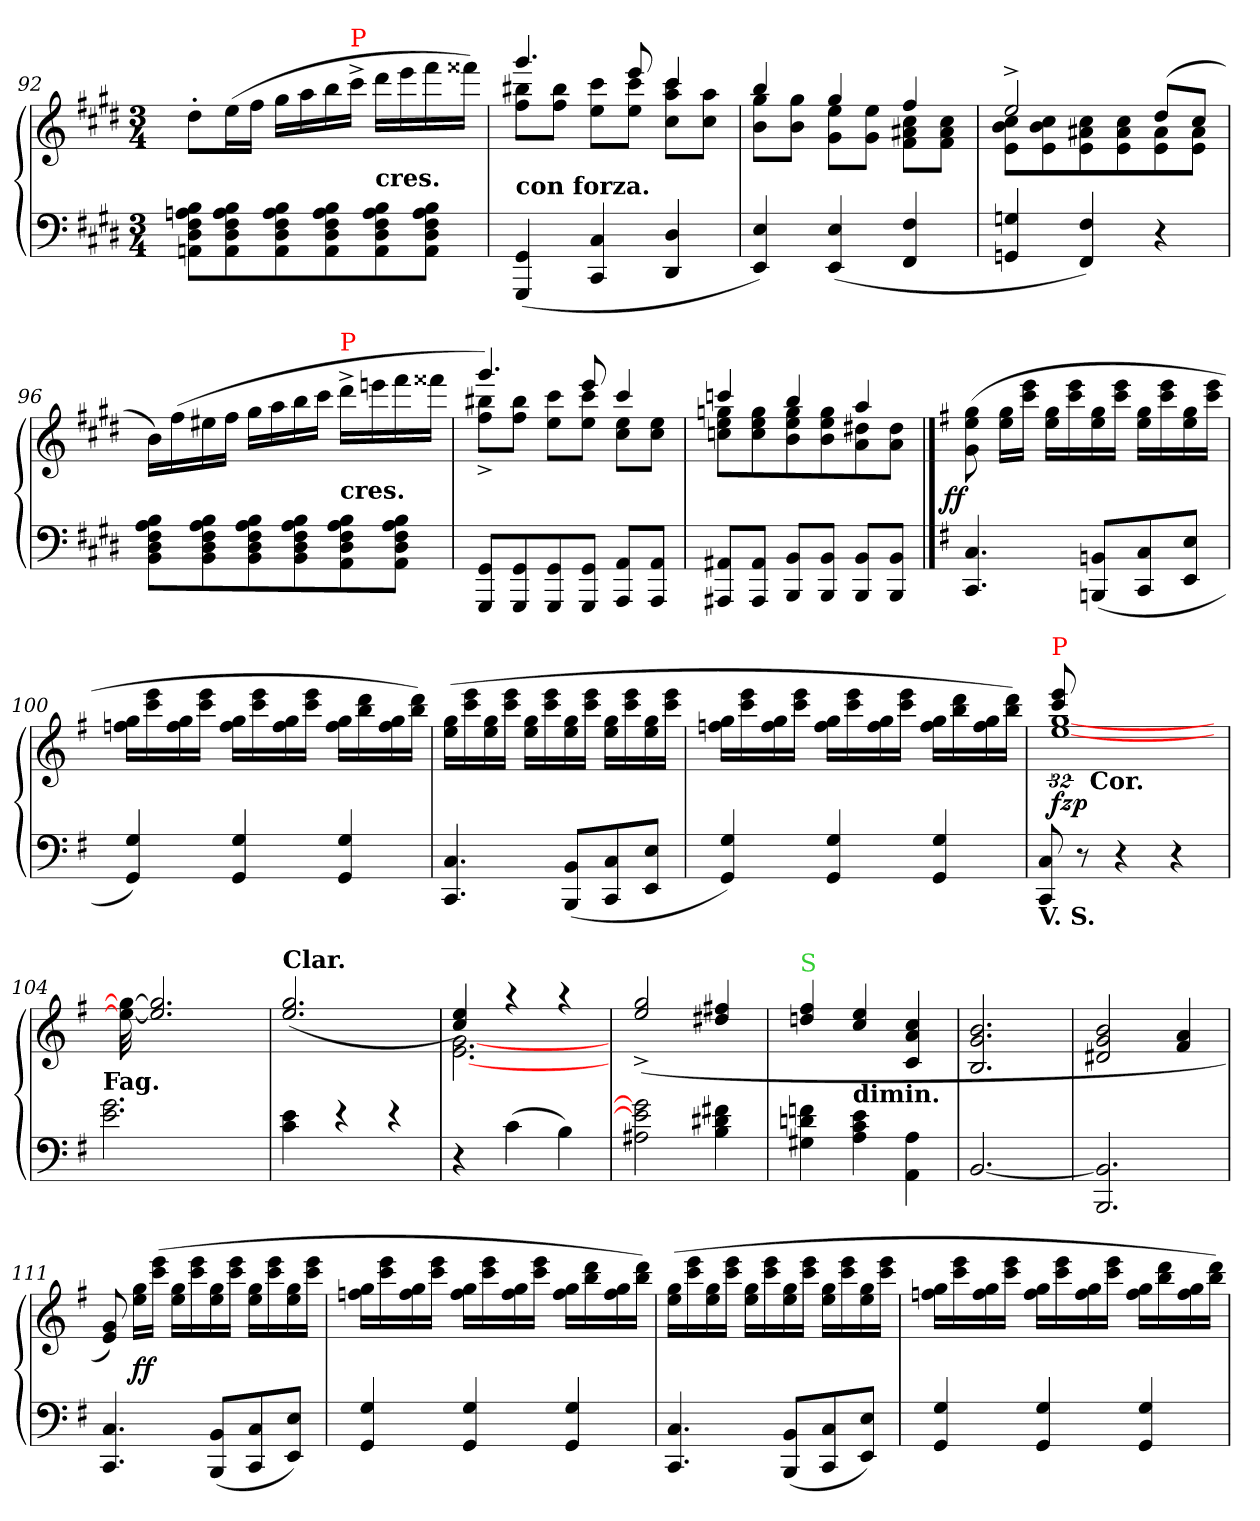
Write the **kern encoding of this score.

**kern	**kern	**dynam
*part1	*part1	*part1
*staff2	*staff1	*staff1/2
*clefF4	*clefG2	*
*k[f#c#g#d#]	*k[f#c#g#d#]	*
*M3/4	*M3/4	*
=92	=92	=92
8B!\ 8An!\ 8F#!\ 8D#!\ 8AAn!\L	8dd#'>!\L	.
8B!\ 8A!\ 8F#!\ 8D#!\ 8AA!\	(>16ee!\L	.
.	16ff#!\JJ	.
8B!\ 8A!\ 8F#!\ 8D#!\ 8AA!\	16gg#!\LL	.
.	16aa!\	.
8B!\ 8A!\ 8F#!\ 8D#!\ 8AA!\	16bb!\	.
!	!LO:TX:a:color=red:t=P	!
.	16ccc#^>!\JJ	.
!	!LO:TX:c:B:t=cres.	!
8B!\ 8A!\ 8F#!\ 8D#!\ 8AA!\	16ddd#!\LL	.
.	16eee!\	.
8B!\ 8A!\ 8F#!\ 8D#!\ 8AA!\J	16fff#!\	.
.	16fff##X!\JJ)	.
=93	=93	=93
*	*^	*
!LO:TX:a:B:t=con forza.	!	!	!
(>4GG#! 4GGG#!	4.ggg#!	8bb#X!\ 8ff#!\L	.
.	.	8bb#!\ 8ff#!\J	.
4C#! 4CC#!	.	8ccc#!\ 8ee!\L	.
.	8eee!	8ccc#!\ 8ee!\J	.
4D#! 4DD#!	4ccc#!	8ccc#!\ 8aa!\ 8cc#!\L	.
.	.	8aa!\ 8cc#!\J	.
=94	=94	=94	=94
4E! 4EE!)	4bb!	8gg#!\ 8b!\L	.
.	.	8gg#!\ 8b!\J	.
(<4E! 4EE!	4gg#!	8ee!\ 8g#!\L	.
.	.	8ee!\ 8g#!\J	.
4F#! 4FF#!	4ff#!	8cc#!\ 8a#X!\ 8f#!\L	.
.	.	8cc#!\ 8a#!\ 8f#!\J	.
=95	=95	=95	=95
4Gn! 4GGn!	2ee^>!	8cc#!\ 8b!\ 8e!\L	.
.	.	8cc#!\ 8b!\ 8e!\	.
4F#! 4FF#!)	.	8cc#!\ 8a#X!\ 8e!\	.
.	.	8cc#!\ 8a#!\ 8e!\	.
4r	(>8dd#!L	8a#!\ 8e!\	.
.	8cc#!J	8a#!\ 8e!\J	.
*	*v	*v	*
=96	=96	=96
8B!\ 8A!\ 8F#!\ 8D#!\ 8BB!\L	16b!\LL)	.
.	(>16ff#!\	.
8B!\ 8A!\ 8F#!\ 8D#!\ 8BB!\	16ee#X!\	.
.	16ff#!\JJ	.
8B!\ 8A!\ 8F#!\ 8D#!\ 8BB!\	16gg#!\LL	.
.	16aa!\	.
8B!\ 8A!\ 8F#!\ 8D#!\ 8BB!\	16bb!\	.
.	16ccc#!\JJ	.
!	!LO:TX:c:B:t=cres.	!
!	!LO:TX:a:color=red:t=P	!
8B!\ 8A!\ 8F#!\ 8D#!\ 8AA!\	16ddd#^>!\LL	.
.	16eeen!\	.
8B!\ 8A!\ 8F#!\ 8D#!\ 8AA!\J	16fff#!\	.
.	16fff##X!\JJ	.
=97	=97	=97
*	*^	*
8GG#! 8GGG#!L	4.ggg#!)	8bb#X!^<\ 8ff#!^<\L	.
8GG#! 8GGG#!	.	8bb#!\ 8ff#!\J	.
8GG#! 8GGG#!	.	8ccc#!\ 8ee!\L	.
8GG#! 8GGG#!J	8eee!	8ccc#!\ 8ee!\J	.
8AA! 8AAA!L	4ccc#!	8ee!\ 8cc#!\L	.
8AA! 8AAA!J	.	8ee!\ 8cc#!\J	.
=98	=98	=98	=98
8AA#X! 8AAA#X!L	4cccn!	8ggn!\ 8ee!\ 8ccn!\L	.
8AA#! 8AAA#!J	.	8gg!\ 8ee!\ 8cc!\	.
8BB! 8BBB!L	4bb!	8gg!\ 8ee!\ 8b!\	.
8BB! 8BBB!J	.	8gg!\ 8ee!\ 8b!\	.
8BB! 8BBB!L	4aa!	8dd#X!\ 8a!\	.
8BB! 8BBB!J	.	8dd#!\ 8a!\J	.
*	*v	*v	*
==	==	==
*k[f#]	*k[f#]	*
*	*^	*
!	!	!	!LO:DY:rj
*	*v	*v	*
4.C! 4.CC!	(>8gg! 8ee! 8g!	ff
.	16gg!\ 16ee!\LL	.
.	16eee!\ 16ccc!\JJ	.
.	16gg!\ 16ee!\LL	.
.	16eee!\ 16ccc!\	.
(<8BBn! 8BBBn!L	16gg!\ 16ee!\	.
.	16eee!\ 16ccc!\JJ	.
8C! 8CC!	16gg!\ 16ee!\LL	.
.	16eee!\ 16ccc!\	.
8E! 8EE!J	16gg!\ 16ee!\	.
.	16eee!\ 16ccc!\JJ	.
=100	=100	=100
4G! 4GG!)	16gg!\ 16ffn!\LL	.
.	16eee!\ 16ccc!\	.
.	16gg!\ 16ff!\	.
.	16eee!\ 16ccc!\JJ	.
4G! 4GG!	16gg!\ 16ff!\LL	.
.	16eee!\ 16ccc!\	.
.	16gg!\ 16ff!\	.
.	16eee!\ 16ccc!\JJ	.
4G! 4GG!	16gg!\ 16ff!\LL	.
.	16ddd!\ 16bb!\	.
.	16gg!\ 16ff!\	.
.	16ddd!\ 16bb!\JJ)	.
=101	=101	=101
4.C! 4.CC!	(>16gg!\ 16ee!\LL	.
.	16eee!\ 16ccc!\	.
.	16gg!\ 16ee!\	.
.	16eee!\ 16ccc!\JJ	.
.	16gg!\ 16ee!\LL	.
.	16eee!\ 16ccc!\	.
(<8BB! 8BBB!L	16gg!\ 16ee!\	.
.	16eee!\ 16ccc!\JJ	.
8C! 8CC!	16gg!\ 16ee!\LL	.
.	16eee!\ 16ccc!\	.
8E! 8EE!J	16gg!\ 16ee!\	.
.	16eee!\ 16ccc!\JJ	.
=102	=102	=102
4G! 4GG!)	16gg!\ 16ffn!\LL	.
.	16eee!\ 16ccc!\	.
.	16gg!\ 16ff!\	.
.	16eee!\ 16ccc!\JJ	.
4G! 4GG!	16gg!\ 16ff!\LL	.
.	16eee!\ 16ccc!\	.
.	16gg!\ 16ff!\	.
.	16eee!\ 16ccc!\JJ	.
!LO:N:vis=4	!	!
8..G! 8..GG!	16gg!\ 16ff!\LL	.
.	16ddd!\ 16bb!\	.
.	16gg!\ 16ff!\	.
!	!LO:N:vis=16	!
.	32ddd!\ 32bb!\JJ)	.
=103	=103	=103
*	*^	*
!LO:TX:b:B:t=V. S.	!	!	!
8C! 8CC!	32ryy	32ryy	.
!	!LO:TX:a:color=red:t=P	!	!
.	8eee! 8ccc!	[32%23gg! [32%23ee!	fz p
8r	.	.	.
!	!LO:TX:b:B:t=Cor.	!	!
.	8ryy	.	.
4r	.	.	.
.	4...ryy	.	.
4r	.	.	.
*	*v	*v	*
32ryy	32ryy	.
=104	=104	=104
!LO:TX:a:B:t=Fag.	!	!
2.g!\ 2.e!\	32ryy	.
.	32gg!_ 32ee!_	.
.	2.gg!]/ 2.ee!]/	.
16ryy	.	.
=105	=105	=105
!	!LO:TX:a:B:t=Clar.	!
4e!\ 4c!\	(>2.gg!/ 2.ee!/	.
4re	.	.
4re	.	.
=106	=106	=106
*	*^	*
4r	4ee! 4cc!)	[2.g! [2.e!	.
(>4c!	4raa	.	.
4B!)	4raa	.	.
*	*v	*v	*
=107	=107	=107
2g!]\ 2e!]\ 2A#X!\	(>2gg!^>/ 2ee!^>/	.
4f#X! 4d#X! 4B!	4ff#X!/ 4dd#X!/	.
=108	=108	=108
!	!LO:TX:a:color=limegreen:t=S	!
4fn!\ 4dn!\ 4G#X!\	4ff#!/ 4ddn!/	.
!	!LO:TX:c:B:t=dimin.	!
4e!\ 4c!\ 4A!\	4ee!/ 4cc!/	.
4A! 4AA!	4cc! 4a! 4c!	.
=109	=109	=109
[2.BB!	2.b! 2.g! 2.B!	.
=110	=110	=110
2.BB!] 2.BBB!	2b! 2g! 2d#X!	.
.	4a! 4f#!	.
=111	=111	=111
4.C! 4.CC!	8g! 8e!)	.
.	16gg!\ 16ee!\LL	ff
.	(>16eee!\ 16ccc!\JJ	.
.	16gg!\ 16ee!\LL	.
.	16eee!\ 16ccc!\	.
(>8BB! 8BBB!L	16gg!\ 16ee!\	.
.	16eee!\ 16ccc!\JJ	.
8C! 8CC!	16gg!\ 16ee!\LL	.
.	16eee!\ 16ccc!\	.
8E! 8EE!J)	16gg!\ 16ee!\	.
.	16eee!\ 16ccc!\JJ	.
=112	=112	=112
4G! 4GG!	16gg!\ 16ffn!\LL	.
.	16eee!\ 16ccc!\	.
.	16gg!\ 16ff!\	.
.	16eee!\ 16ccc!\JJ	.
4G! 4GG!	16gg!\ 16ff!\LL	.
.	16eee!\ 16ccc!\	.
.	16gg!\ 16ff!\	.
.	16eee!\ 16ccc!\JJ	.
4G! 4GG!	16gg!\ 16ff!\LL	.
.	16ddd!\ 16bb!\	.
.	16gg!\ 16ff!\	.
.	16ddd!\ 16bb!\JJ)	.
=113	=113	=113
4.C! 4.CC!	(>16gg!\ 16ee!\LL	.
.	16eee!\ 16ccc!\	.
.	16gg!\ 16ee!\	.
.	16eee!\ 16ccc!\JJ	.
.	16gg!\ 16ee!\LL	.
.	16eee!\ 16ccc!\	.
(<8BB! 8BBB!L	16gg!\ 16ee!\	.
.	16eee!\ 16ccc!\JJ	.
8C! 8CC!	16gg!\ 16ee!\LL	.
.	16eee!\ 16ccc!\	.
8E! 8EE!J)	16gg!\ 16ee!\	.
.	16eee!\ 16ccc!\JJ	.
=114	=114	=114
4G! 4GG!	16gg!\ 16ffn!\LL	.
.	16eee!\ 16ccc!\	.
.	16gg!\ 16ff!\	.
.	16eee!\ 16ccc!\JJ	.
4G! 4GG!	16gg!\ 16ff!\LL	.
.	16eee!\ 16ccc!\	.
.	16gg!\ 16ff!\	.
.	16eee!\ 16ccc!\JJ	.
4G! 4GG!	16gg!\ 16ff!\LL	.
.	16ddd!\ 16bb!\	.
.	16gg!\ 16ff!\	.
.	16ddd!\ 16bb!\JJ)	.
=	=	=
*-	*-	*-
